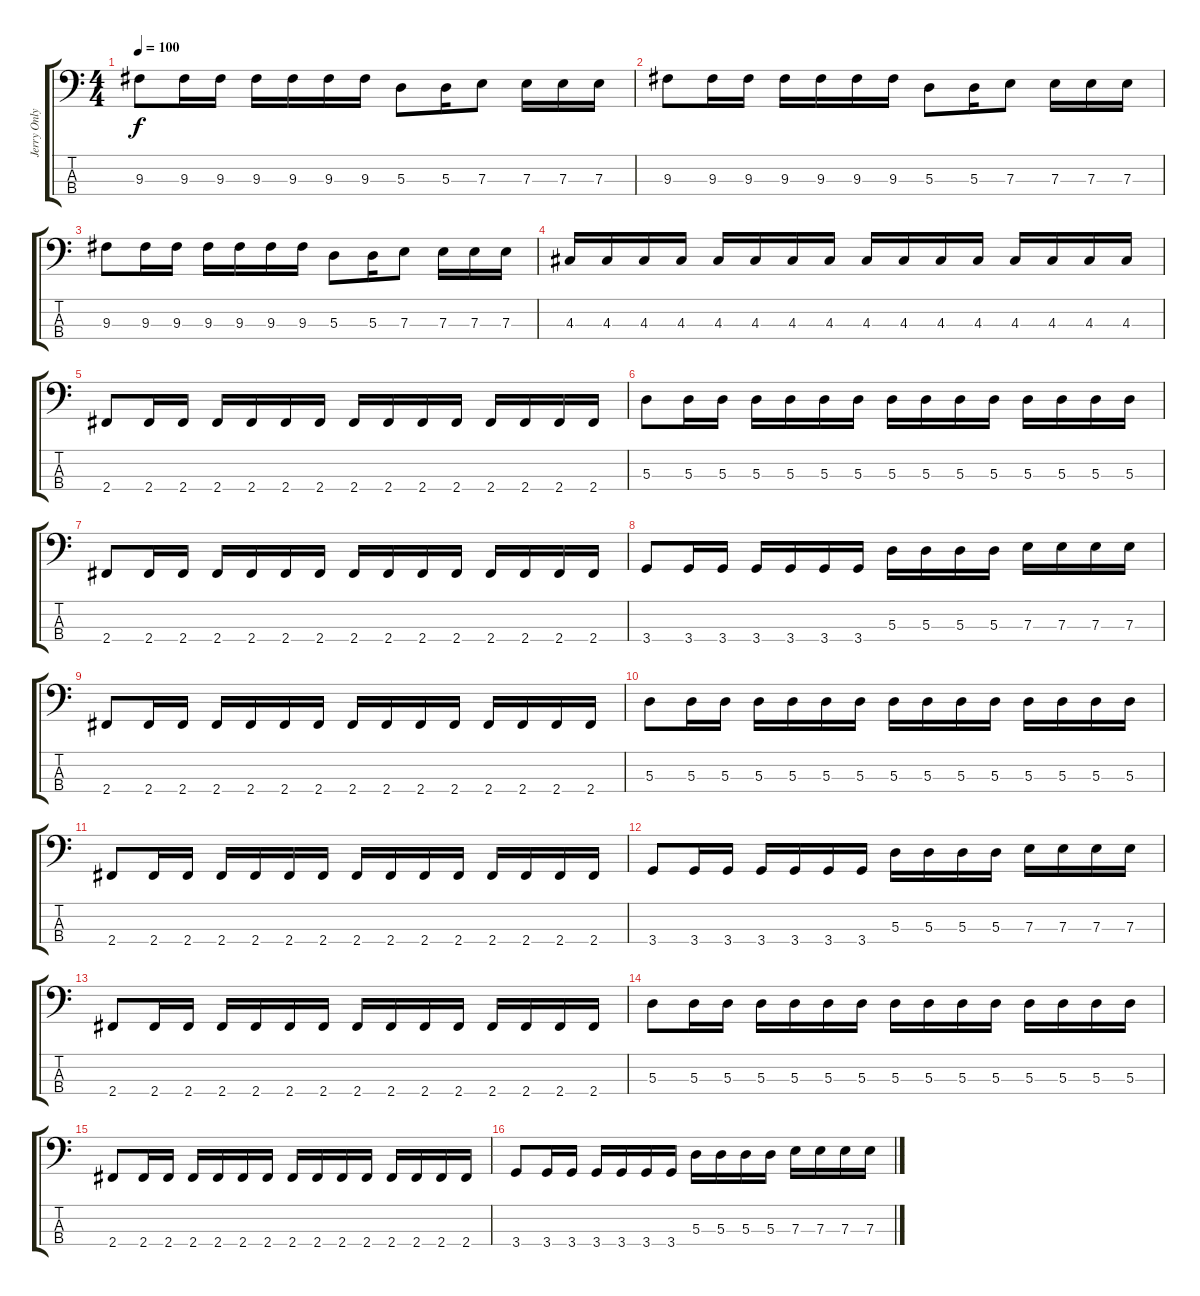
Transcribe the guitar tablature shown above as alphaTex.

\track ("Jerry Only" "Jerry Only") {instrument electricbassfinger}
\staff {score tabs}
\tuning (G2 D2 A1 E1) {hide}
\ts (4 4)
\tempo 100
\clef f4
\ks c
9.3.8{dy f} 9.3.16 9.3.16 9.3.16 9.3.16 9.3.16 9.3.16 5.3.8 5.3.16 7.3.8 7.3.16 7.3.16 7.3.16 |
9.3.8 9.3.16 9.3.16 9.3.16 9.3.16 9.3.16 9.3.16 5.3.8 5.3.16 7.3.8 7.3.16 7.3.16 7.3.16 |
9.3.8 9.3.16 9.3.16 9.3.16 9.3.16 9.3.16 9.3.16 5.3.8 5.3.16 7.3.8 7.3.16 7.3.16 7.3.16 |
4.3.16 4.3.16 4.3.16 4.3.16 4.3.16 4.3.16 4.3.16 4.3.16 4.3.16 4.3.16 4.3.16 4.3.16 4.3.16 4.3.16 4.3.16 4.3.16 |
2.4.8 2.4.16 2.4.16 2.4.16 2.4.16 2.4.16 2.4.16 2.4.16 2.4.16 2.4.16 2.4.16 2.4.16 2.4.16 2.4.16 2.4.16 |
5.3.8 5.3.16 5.3.16 5.3.16 5.3.16 5.3.16 5.3.16 5.3.16 5.3.16 5.3.16 5.3.16 5.3.16 5.3.16 5.3.16 5.3.16 |
2.4.8 2.4.16 2.4.16 2.4.16 2.4.16 2.4.16 2.4.16 2.4.16 2.4.16 2.4.16 2.4.16 2.4.16 2.4.16 2.4.16 2.4.16 |
3.4.8 3.4.16 3.4.16 3.4.16 3.4.16 3.4.16 3.4.16 5.3.16 5.3.16 5.3.16 5.3.16 7.3.16 7.3.16 7.3.16 7.3.16 |
2.4.8 2.4.16 2.4.16 2.4.16 2.4.16 2.4.16 2.4.16 2.4.16 2.4.16 2.4.16 2.4.16 2.4.16 2.4.16 2.4.16 2.4.16 |
5.3.8 5.3.16 5.3.16 5.3.16 5.3.16 5.3.16 5.3.16 5.3.16 5.3.16 5.3.16 5.3.16 5.3.16 5.3.16 5.3.16 5.3.16 |
2.4.8 2.4.16 2.4.16 2.4.16 2.4.16 2.4.16 2.4.16 2.4.16 2.4.16 2.4.16 2.4.16 2.4.16 2.4.16 2.4.16 2.4.16 |
3.4.8 3.4.16 3.4.16 3.4.16 3.4.16 3.4.16 3.4.16 5.3.16 5.3.16 5.3.16 5.3.16 7.3.16 7.3.16 7.3.16 7.3.16 |
2.4.8 2.4.16 2.4.16 2.4.16 2.4.16 2.4.16 2.4.16 2.4.16 2.4.16 2.4.16 2.4.16 2.4.16 2.4.16 2.4.16 2.4.16 |
5.3.8 5.3.16 5.3.16 5.3.16 5.3.16 5.3.16 5.3.16 5.3.16 5.3.16 5.3.16 5.3.16 5.3.16 5.3.16 5.3.16 5.3.16 |
2.4.8 2.4.16 2.4.16 2.4.16 2.4.16 2.4.16 2.4.16 2.4.16 2.4.16 2.4.16 2.4.16 2.4.16 2.4.16 2.4.16 2.4.16 |
3.4.8 3.4.16 3.4.16 3.4.16 3.4.16 3.4.16 3.4.16 5.3.16 5.3.16 5.3.16 5.3.16 7.3.16 7.3.16 7.3.16 7.3.16
